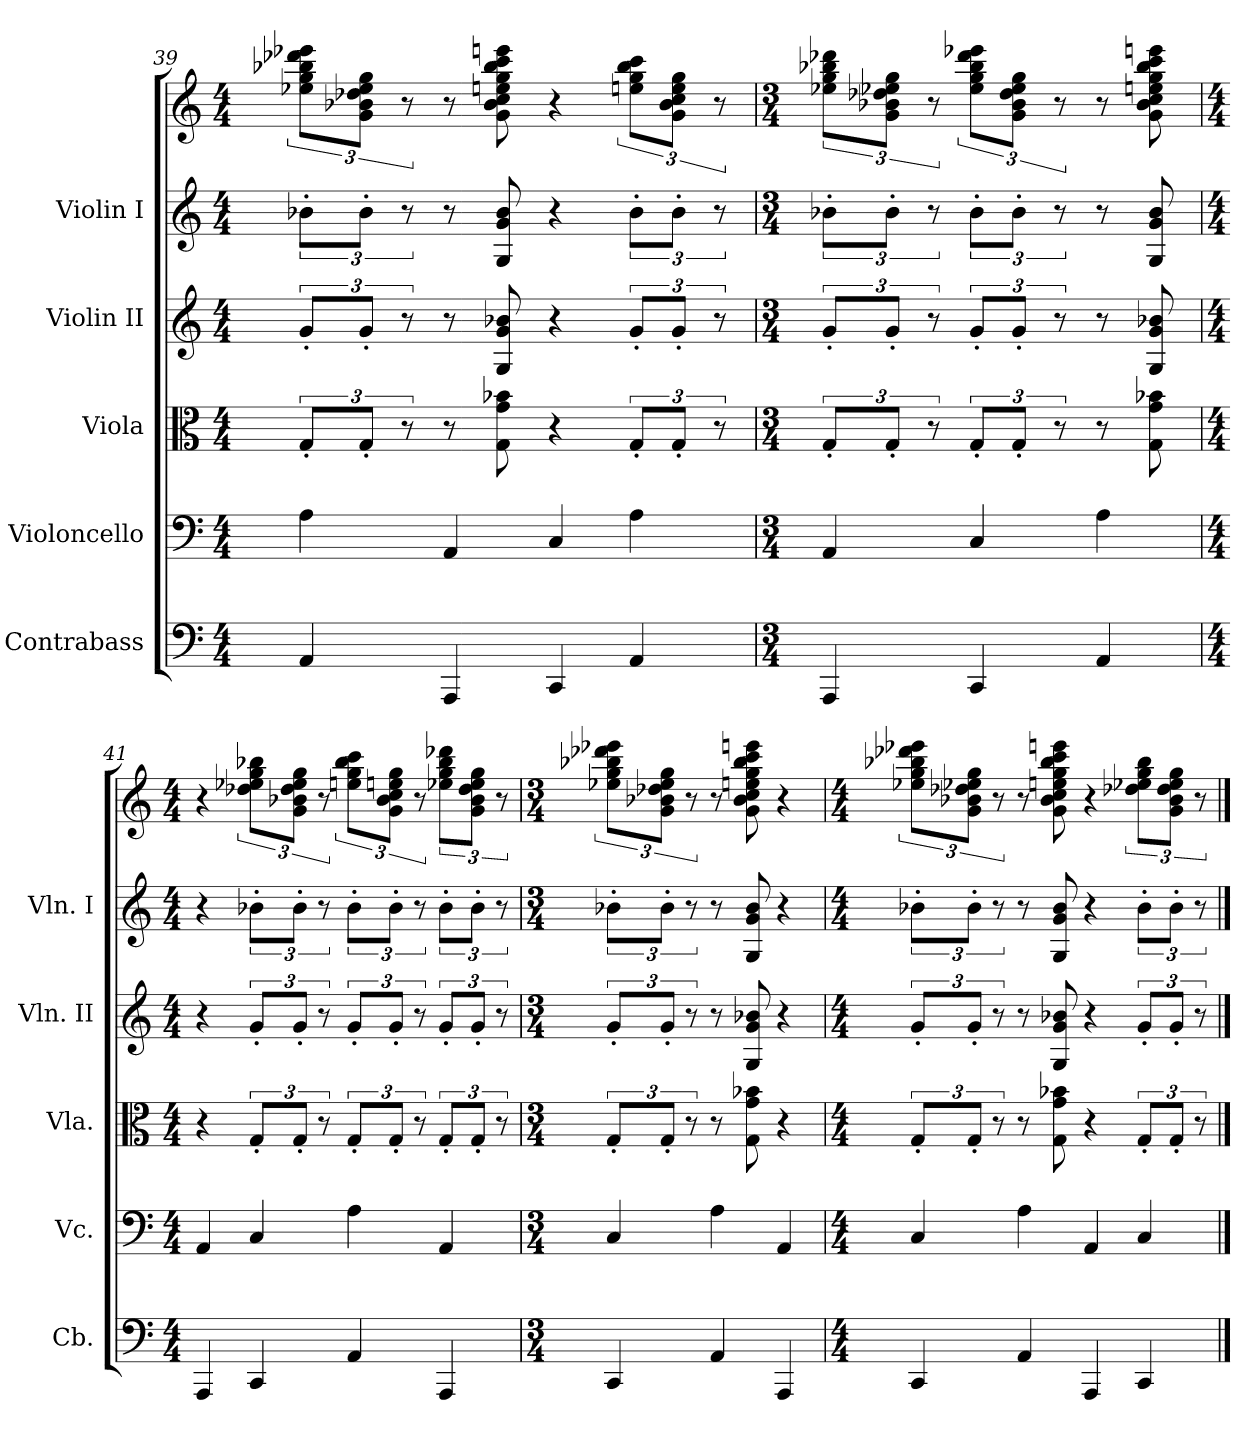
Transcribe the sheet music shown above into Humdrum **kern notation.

**kern	**kern	**kern	**kern	**kern	**kern
*part6	*part5	*part4	*part3	*part2	*part1
*staff6	*staff5	*staff4	*staff3	*staff2	*staff1
*I"Contrabass	*I"Violoncello	*I"Viola	*I"Violin II	*I"Violin I	*
*I'Cb.	*I'Vc.	*I'Vla.	*I'Vln. II	*I'Vln. I	*
*clefF4	*clefF4	*clefC3	*clefG2	*clefG2	*clefG2
*k[]	*k[]	*k[]	*k[]	*k[]	*k[]
*C:	*C:	*C:	*C:	*C:	*C:
*M4/4	*M4/4	*M4/4	*M4/4	*M4/4	*M4/4
=39	=39	=39	=39	=39	=39
4AA	4A	12G'L	12g'L	12b-X'L	12ee-X 12gg 12bb-X 12ddd-X 12eee-XL
.	.	12G'J	12g'J	12b-'J	12g 12b-X 12dd-X 12ee- 12ggJ
.	.	12r	12r	12r	12r
4AAA	4AA	8r	8r	8r	8r
.	.	8G 8g 8b-X	8G 8g 8b-X	8G 8g 8b-	8g 8b- 8cc 8een 8gg 8bb- 8ccc 8eeen
4CC	4C	4r	4r	4r	4r
4AA	4A	12G'L	12g'L	12b-'L	12een 12gg 12bb- 12cccL
.	.	12G'J	12g'J	12b-'J	12g 12b- 12cc 12ee 12ggJ
.	.	12r	12r	12r	12r
=40	=40	=40	=40	=40	=40
*M3/4	*M3/4	*M3/4	*M3/4	*M3/4	*M3/4
4AAA	4AA	12G'L	12g'L	12b-X'L	12ee-X 12gg 12bb-X 12ddd-XL
.	.	12G'J	12g'J	12b-'J	12g 12b-X 12dd-X 12ee-X 12ggJ
.	.	12r	12r	12r	12r
4CC	4C	12G'L	12g'L	12b-'L	12ee- 12gg 12bb- 12ddd- 12eee-XL
.	.	12G'J	12g'J	12b-'J	12g 12b- 12dd- 12ee- 12ggJ
.	.	12r	12r	12r	12r
4AA	4A	8r	8r	8r	8r
.	.	8G 8g 8b-X	8G 8g 8b-X	8G 8g 8b-	8g 8b- 8cc 8een 8gg 8bb- 8ccc 8eeen
=41	=41	=41	=41	=41	=41
*M4/4	*M4/4	*M4/4	*M4/4	*M4/4	*M4/4
4AAA	4AA	4r	4r	4r	4r
4CC	4C	12G'L	12g'L	12b-X'L	12dd-X 12ee-X 12gg 12bb-XL
.	.	12G'J	12g'J	12b-'J	12g 12b-X 12dd- 12ee- 12ggJ
.	.	12r	12r	12r	12r
4AA	4A	12G'L	12g'L	12b-'L	12een 12gg 12bb- 12cccL
.	.	12G'J	12g'J	12b-'J	12g 12b- 12cc 12een 12ggJ
.	.	12r	12r	12r	12r
4AAA	4AA	12G'L	12g'L	12b-'L	12ee-X 12gg 12bb- 12ddd-XL
.	.	12G'J	12g'J	12b-'J	12g 12b- 12dd- 12ee- 12ggJ
.	.	12r	12r	12r	12r
=42	=42	=42	=42	=42	=42
*M3/4	*M3/4	*M3/4	*M3/4	*M3/4	*M3/4
4CC	4C	12G'L	12g'L	12b-X'L	12ee-X 12gg 12bb-X 12ddd-X 12eee-XL
.	.	12G'J	12g'J	12b-'J	12g 12b-X 12dd-X 12ee- 12ggJ
.	.	12r	12r	12r	12r
4AA	4A	8r	8r	8r	8r
.	.	8G 8g 8b-X	8G 8g 8b-X	8G 8g 8b-	8g 8b- 8cc 8een 8gg 8bb- 8ccc 8eeen
4AAA	4AA	4r	4r	4r	4r
=43	=43	=43	=43	=43	=43
*M4/4	*M4/4	*M4/4	*M4/4	*M4/4	*M4/4
4CC	4C	12G'L	12g'L	12b-X'L	12ee-X 12gg 12bb-X 12ddd-X 12eee-XL
.	.	12G'J	12g'J	12b-'J	12g 12b-X 12dd-X 12ee-X 12ggJ
.	.	12r	12r	12r	12r
4AA	4A	8r	8r	8r	8r
.	.	8G 8g 8b-X	8G 8g 8b-X	8G 8g 8b-	8g 8b- 8cc 8een 8gg 8bb- 8ccc 8eeen
4AAA	4AA	4r	4r	4r	4r
4CC	4C	12G'L	12g'L	12b-'L	12dd-X 12ee-X 12gg 12bb-L
.	.	12G'J	12g'J	12b-'J	12g 12b- 12dd- 12ee- 12ggJ
.	.	12r	12r	12r	12r
==	==	==	==	==	==
*-	*-	*-	*-	*-	*-
